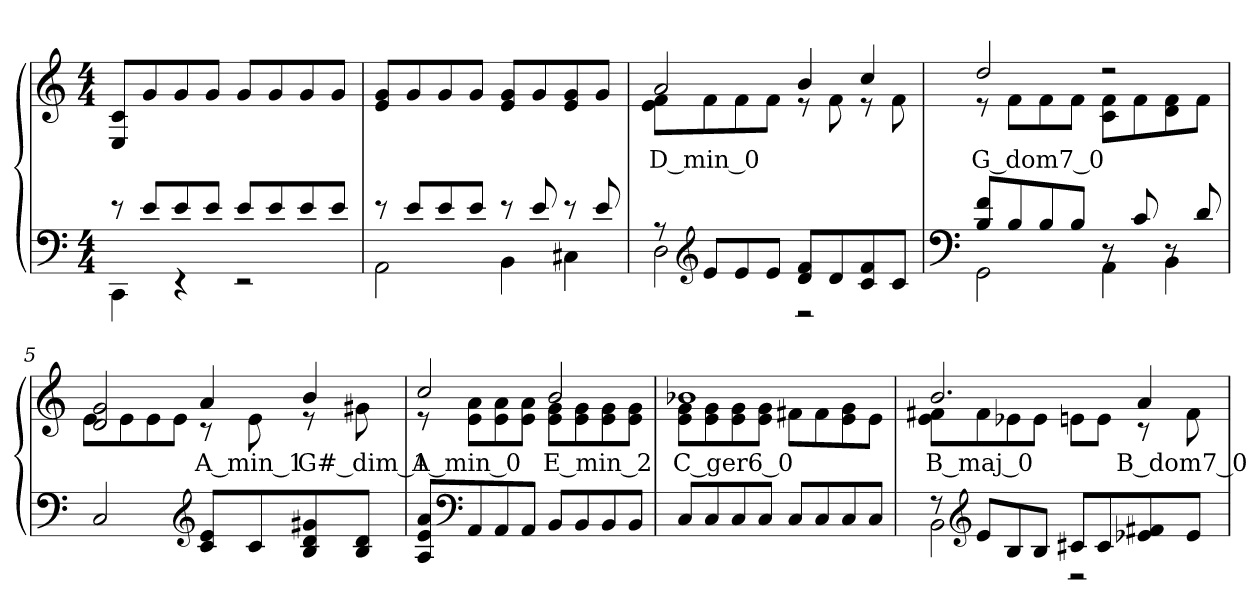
**kern	**kern	**text	**dynam
*part1	*part1	*part1	*part1
*staff2	*staff1	*staff1	*staff1/2
*clefF4	*clefG2	*	*
*k[]	*k[]	*	*
*M4/4	*M4/4	*	*
=1	=1	=1	=1
*^	*	*	*
!	!	!	!	!LO:DY:a
8r	4CC\	8E/ 8c/L	.	M.M. = 100
8e/L	.	8g/	.	.
8e/	4r	8g/	.	.
8e/J	.	8g/J	.	.
8e/L	2r	8g/L	.	.
8e/	.	8g/	.	.
8e/	.	8g/	.	.
8e/J	.	8g/J	.	.
=2	=2	=2	=2	=2
8r	2AA\	8e/ 8g/L	.	.
8e/L	.	8g/	.	.
8e/	.	8g/	.	.
8e/J	.	8g/J	.	.
8r	4BB\	8e/ 8g/L	.	.
8e/	.	8g/	.	.
8r	4C#X\	8e/ 8g/	.	.
8e/	.	8g/J	.	.
=3	=3	=3	=3	=3
*	*	*^	*	*
8r	2D\	2a/	8e\ 8f\L	D_min_0	.
*clefG2	*	*	*	*	*
8e/L	.	.	8f\	.	.
8e/	.	.	8f\	.	.
8e/J	.	.	8f\J	.	.
8d/ 8f/L	2r	4b/	8r	.	.
8d/	.	.	8f\	.	.
8c/ 8f/	.	4cc/	8r	.	.
8c/J	.	.	8f\	.	.
*v	*v	*	*	*	*
=4	=4	=4	=4	=4
*clefF4	*	*	*	*
*^	*	*	*	*
*	*^	*	*	*	*
1ryy	8B/ 8f/L	2GG\	2dd/	8r	G_dom7_0	.
.	8B/	.	.	8f\L	.	.
.	8B/	.	.	8f\	.	.
.	8B/J	.	.	8f\J	.	.
.	8r	4AA\	2r	8c\ 8f\L	.	.
.	8c/	.	.	8f\	.	.
.	8r	4BB\	.	8d\ 8f\	.	.
.	8d/	.	.	8f\J	.	.
*v	*v	*v	*	*	*	*
=5	=5	=5	=5	=5
2C/	2d/ 2g/	8e\L	.	.
.	.	8e\	.	.
.	.	8e\	.	.
.	.	8e\J	.	.
*clefG2	*	*	*	*
8c/ 8e/L	4a/	8r	A_min_1	.
8c/	.	8e\	.	.
8B/ 8d/ 8g#X/	4b/	8r	G#_dim_1	.
8B/ 8d/J	.	8g#X\	.	.
=6	=6	=6	=6	=6
8A/ 8e/ 8a/L	2cc/	8r	A_min_0	.
*clefF4	*	*	*	*
8AA/	.	8e\ 8a\L	.	.
8AA/	.	8e\ 8a\	.	.
8AA/J	.	8e\ 8a\J	.	.
8BB/L	2b/	8e\ 8g\L	E_min_2	.
8BB/	.	8e\ 8g\	.	.
8BB/	.	8e\ 8g\	.	.
8BB/J	.	8e\ 8g\J	.	.
=7	=7	=7	=7	=7
8C/L	1b-X	8e\ 8g\L	C_ger6_0	.
8C/	.	8e\ 8g\	.	.
8C/	.	8e\ 8g\	.	.
8C/J	.	8e\ 8g\J	.	.
8C/L	.	8f#X\L	.	.
8C/	.	8f#\	.	.
8C/	.	8e\ 8g\	.	.
8C/J	.	8e\J	.	.
=8	=8	=8	=8	=8
*^	*	*	*	*
8r	2BB\	2.b/	8e\ 8f#X\L	B_maj_0	.
*clefG2	*	*	*	*	*
8e/L	.	.	8f#\	.	.
8B/	.	.	8e-X\	.	.
8B/J	.	.	8e-\J	.	.
8c#X/L	2r	.	8en\L	.	.
8c#/	.	.	8e\J	.	.
8e-X/ 8f#X/	.	4a/	8r	B_dom7_0	.
8e-/J	.	.	8f#\	.	.
*v	*v	*	*	*	*
*	*v	*v	*	*
=	=	=	=
*-	*-	*-	*-
